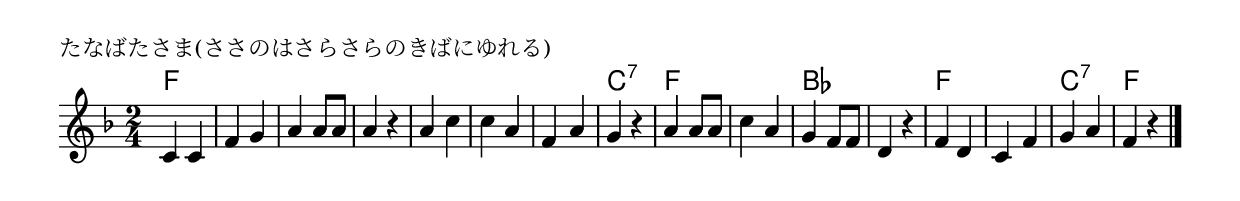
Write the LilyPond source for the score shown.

\version "2.18.2"

\header {
piece = "たなばたさま(ささのはさらさらのきばにゆれる)"
}


melody =
\relative c' {
\key f \major
\time 2/4
\set Score.tempoHideNote = ##t
\tempo 4=120
\numericTimeSignature

c4 c | 
f g |
a a8 a |
a4 r |
a c |
c a |
f a g r |
a a8 a |
c4 a |
g f8 f |
d4 r |
f d |
c f |
g a f r |


\bar "|."
}

\score {
<<
\chords {
\set chordChanges=##t
f2 f f f
f f f c:7
f f bes bes
f f c:7 f
}
\new Staff {\melody}
>>
\layout {
line-width = #190
indent = 0\mm
}
\midi {}

}